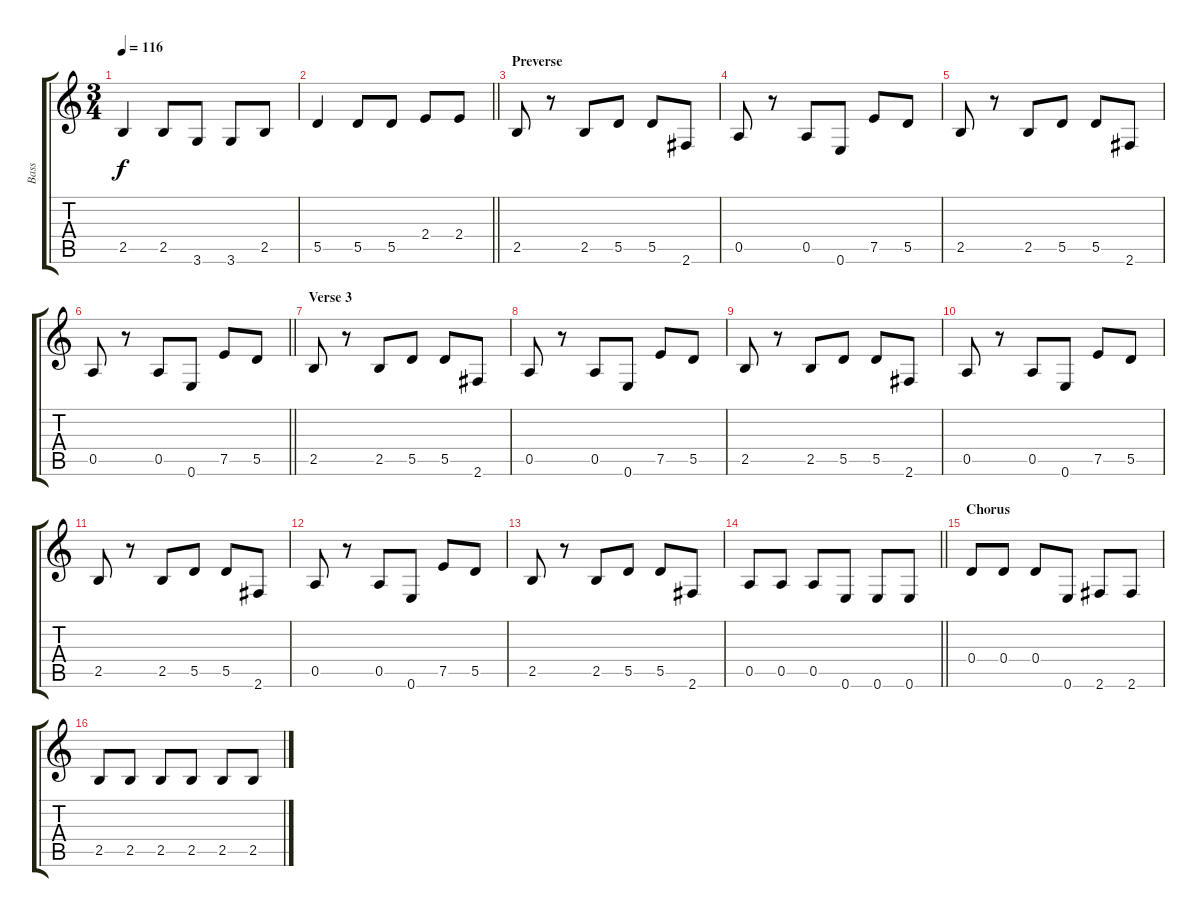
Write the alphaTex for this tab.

\track ("Bass" "Bass") {instrument electricbassfinger}
\staff {score tabs}
\tuning (E4 B3 G3 D3 A2 E2) {hide}
\ts (3 4)
\tempo 116
\clef g2
\ks c
2.5.4{dy f} 2.5.8 3.6.8 3.6.8 2.5.8 |
\barLineRight lightlight
5.5.4 5.5.8 5.5.8 2.4.8 2.4.8 |
\section ("" "Preverse")
2.5.8 r.8 2.5.8 5.5.8 5.5.8 2.6.8 |
0.5.8 r.8 0.5.8 0.6.8 7.5.8 5.5.8 |
2.5.8 r.8 2.5.8 5.5.8 5.5.8 2.6.8 |
\barLineRight lightlight
0.5.8 r.8 0.5.8 0.6.8 7.5.8 5.5.8 |
\section ("" "Verse 3")
2.5.8 r.8 2.5.8 5.5.8 5.5.8 2.6.8 |
0.5.8 r.8 0.5.8 0.6.8 7.5.8 5.5.8 |
2.5.8 r.8 2.5.8 5.5.8 5.5.8 2.6.8 |
0.5.8 r.8 0.5.8 0.6.8 7.5.8 5.5.8 |
2.5.8 r.8 2.5.8 5.5.8 5.5.8 2.6.8 |
0.5.8 r.8 0.5.8 0.6.8 7.5.8 5.5.8 |
2.5.8 r.8 2.5.8 5.5.8 5.5.8 2.6.8 |
\barLineRight lightlight
0.5.8 0.5.8 0.5.8 0.6.8 0.6.8 0.6.8 |
\section ("" "Chorus")
0.4.8 0.4.8 0.4.8 0.6.8 2.6.8 2.6.8 |
2.5.8 2.5.8 2.5.8 2.5.8 2.5.8 2.5.8
